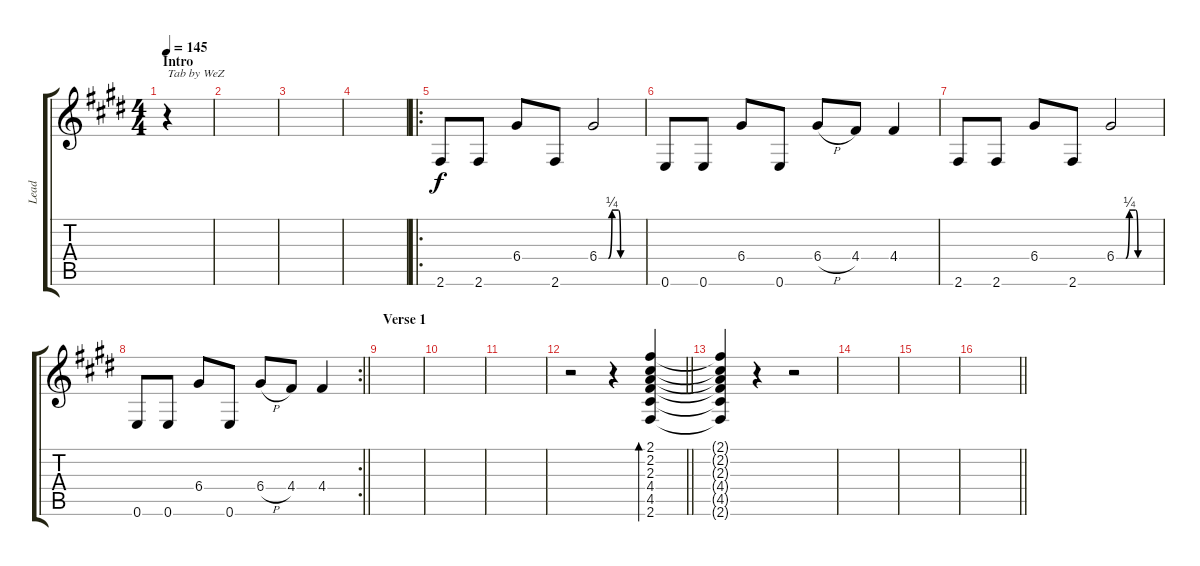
\track ("Lead" "Lead") {instrument distortionguitar}
\staff {score tabs}
\tuning (E4 B3 G3 D3 A2 E2) {hide}
\ts (4 4)
\section ("" "Intro")
\tempo 145
\clef g2
\ks e
r.4{txt "Tab by WeZ" dy f instrument distortionguitar} |
|
|
|
\ro
2.6.8 2.6.8 6.4.8 2.6.8 6.4{be (custom 0 0 13 0 18 1 27 1 30 0 60 0)}.2 |
0.6.8 0.6.8 6.4.8 0.6.8 6.4{h}.8 4.4.8 4.4.4 |
2.6.8 2.6.8 6.4.8 2.6.8 6.4{be (custom 0 0 13 0 18 1 27 1 30 0 60 0)}.2 |
\rc 2
\barLineRight lightlight
0.6.8 0.6.8 6.4.8 0.6.8 6.4{h}.8 4.4.8 4.4.4 |
\section ("" "Verse 1")
|
|
|
\barLineRight lightlight
r.2 r.4 (2.1 2.2 2.3 4.4 4.5 2.6).4{bd 480 instrument electricguitarjazz} |
(2.1{t} 2.2{t} 2.3{t} 4.4{t} 4.5{t} 2.6{t}).4 r.4 r.2 |
|
|
\barLineRight lightlight
